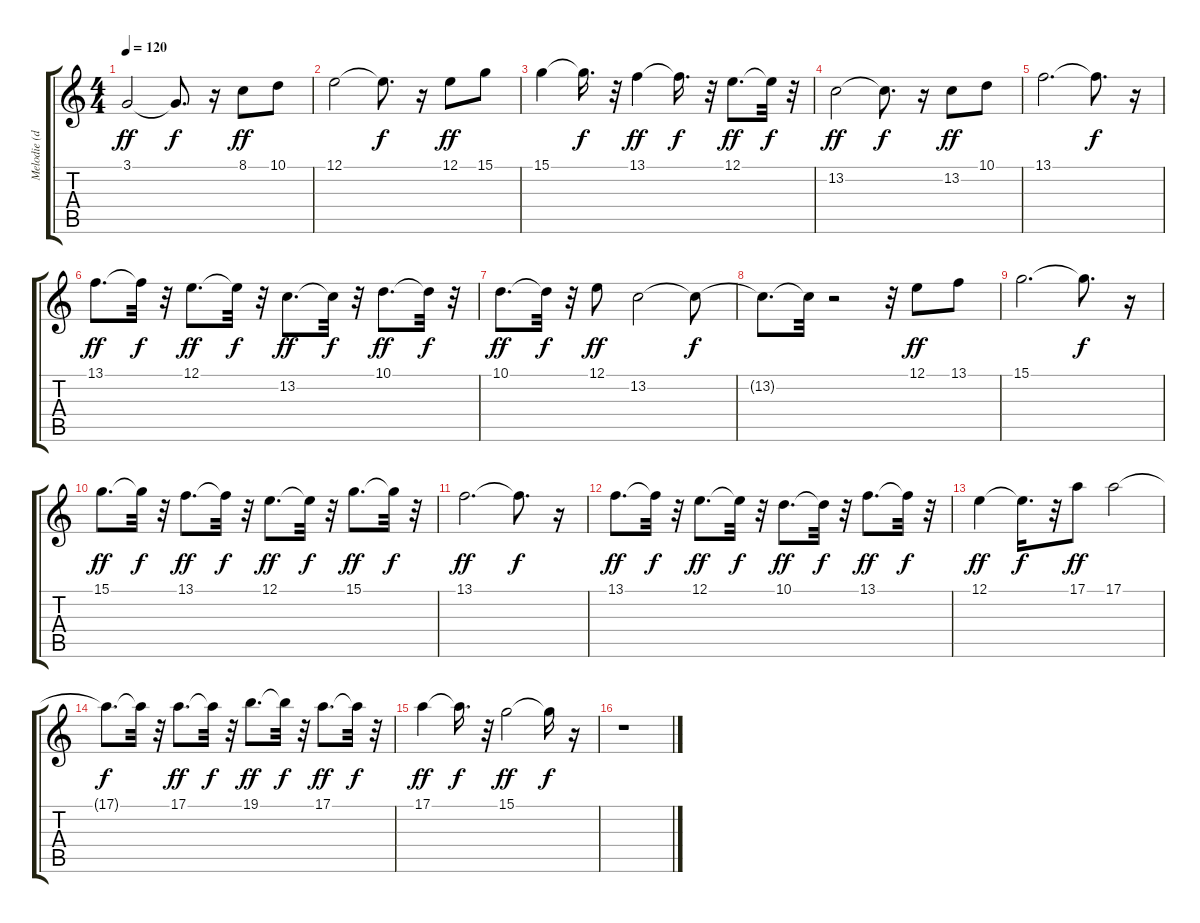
\track ("Melodie (doublure)" "Melodie (d") {instrument recorder}
\staff {score tabs}
\tuning (E4 B3 G3 D3 A2 E2) {hide}
\ts (4 4)
\tempo 120
\clef g2
\ks c
3.1.2{dy ff} 3.1{t}.8{d dy f} r.16 8.1.8{dy ff} 10.1.8 |
12.1.2 12.1{t}.8{d dy f} r.16 12.1.8{dy ff} 15.1.8 |
15.1.4 15.1{t}.16{d dy f} r.32 13.1.4{dy ff} 13.1{t}.16{d dy f} r.32 12.1.8{d dy ff} 12.1{t}.32{dy f} r.32 |
13.2.2{dy ff} 13.2{t}.8{d dy f} r.16 13.2.8{dy ff} 10.1.8 |
13.1.2{d} 13.1{t}.8{d dy f} r.16 |
13.1.8{d dy ff} 13.1{t}.32{dy f} r.32 12.1.8{d dy ff} 12.1{t}.32{dy f} r.32 13.2.8{d dy ff} 13.2{t}.32{dy f} r.32 10.1.8{d dy ff} 10.1{t}.32{dy f} r.32 |
10.1.8{d dy ff} 10.1{t}.32{dy f} r.32 12.1.8{dy ff} 13.2.2 13.2{t}.8{dy f} |
13.2{t}.8{d} 13.2{t}.32 r.2 r.32 12.1.8{dy ff} 13.1.8 |
15.1.2{d} 15.1{t}.8{d dy f} r.16 |
15.1.8{d dy ff} 15.1{t}.32{dy f} r.32 13.1.8{d dy ff} 13.1{t}.32{dy f} r.32 12.1.8{d dy ff} 12.1{t}.32{dy f} r.32 15.1.8{d dy ff} 15.1{t}.32{dy f} r.32 |
13.1.2{d dy ff} 13.1{t}.8{d dy f} r.16 |
13.1.8{d dy ff} 13.1{t}.32{dy f} r.32 12.1.8{d dy ff} 12.1{t}.32{dy f} r.32 10.1.8{d dy ff} 10.1{t}.32{dy f} r.32 13.1.8{d dy ff} 13.1{t}.32{dy f} r.32 |
12.1.4{dy ff} 12.1{t}.16{d dy f} r.32 17.1.8{dy ff} 17.1.2 |
17.1{t}.8{d dy f} 17.1{t}.32 r.32 17.1.8{d dy ff} 17.1{t}.32{dy f} r.32 19.1.8{d dy ff} 19.1{t}.32{dy f} r.32 17.1.8{d dy ff} 17.1{t}.32{dy f} r.32 |
17.1.4{dy ff} 17.1{t}.16{d dy f} r.32 15.1.2{dy ff} 15.1{t}.16{dy f} r.16 |
r.1
